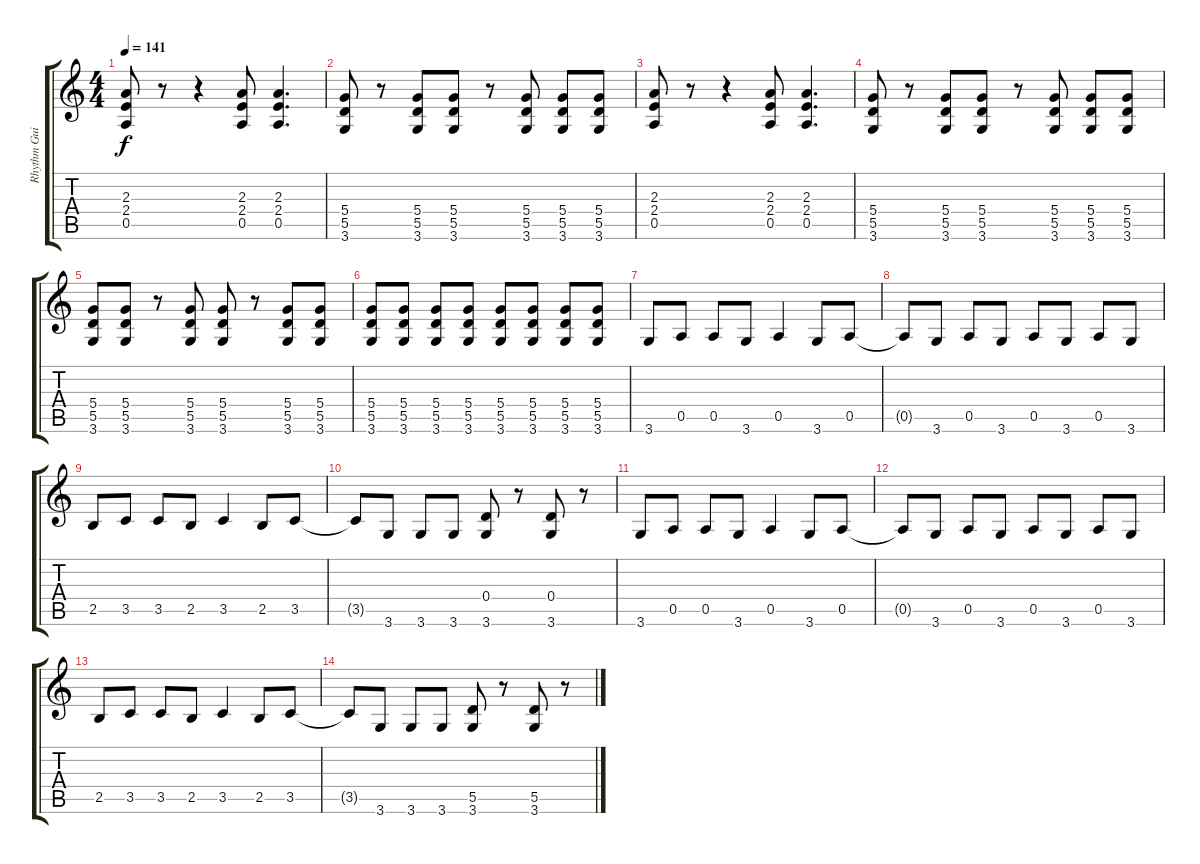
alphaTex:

\track ("Rhythm Guitar" "Rhythm Gui") {instrument distortionguitar}
\staff {score tabs}
\tuning (E4 B3 G3 D3 A2 E2) {hide}
\ts (4 4)
\tempo 141
\clef g2
\ks c
(2.3 2.4 0.5).8{dy f} r.8 r.4 (2.3 2.4 0.5).8 (2.3 2.4 0.5).4{d} |
(5.4 5.5 3.6).8 r.8 (5.4 5.5 3.6).8 (5.4 5.5 3.6).8 r.8 (5.4 5.5 3.6).8 (5.4 5.5 3.6).8 (5.4 5.5 3.6).8 |
(2.3 2.4 0.5).8 r.8 r.4 (2.3 2.4 0.5).8 (2.3 2.4 0.5).4{d} |
(5.4 5.5 3.6).8 r.8 (5.4 5.5 3.6).8 (5.4 5.5 3.6).8 r.8 (5.4 5.5 3.6).8 (5.4 5.5 3.6).8 (5.4 5.5 3.6).8 |
(5.4 5.5 3.6).8 (5.4 5.5 3.6).8 r.8 (5.4 5.5 3.6).8 (5.4 5.5 3.6).8 r.8 (5.4 5.5 3.6).8 (5.4 5.5 3.6).8 |
(5.4 5.5 3.6).8 (5.4 5.5 3.6).8 (5.4 5.5 3.6).8 (5.4 5.5 3.6).8 (5.4 5.5 3.6).8 (5.4 5.5 3.6).8 (5.4 5.5 3.6).8 (5.4 5.5 3.6).8 |
3.6.8 0.5.8 0.5.8 3.6.8 0.5.4 3.6.8 0.5.8 |
0.5{t}.8 3.6.8 0.5.8 3.6.8 0.5.8 3.6.8 0.5.8 3.6.8 |
2.5.8 3.5.8 3.5.8 2.5.8 3.5.4 2.5.8 3.5.8 |
3.5{t}.8 3.6.8 3.6.8 3.6.8 (0.4 3.6).8 r.8 (0.4 3.6).8 r.8 |
3.6.8 0.5.8 0.5.8 3.6.8 0.5.4 3.6.8 0.5.8 |
0.5{t}.8 3.6.8 0.5.8 3.6.8 0.5.8 3.6.8 0.5.8 3.6.8 |
2.5.8 3.5.8 3.5.8 2.5.8 3.5.4 2.5.8 3.5.8 |
3.5{t}.8 3.6.8 3.6.8 3.6.8 (5.5 3.6).8 r.8 (5.5 3.6).8 r.8
